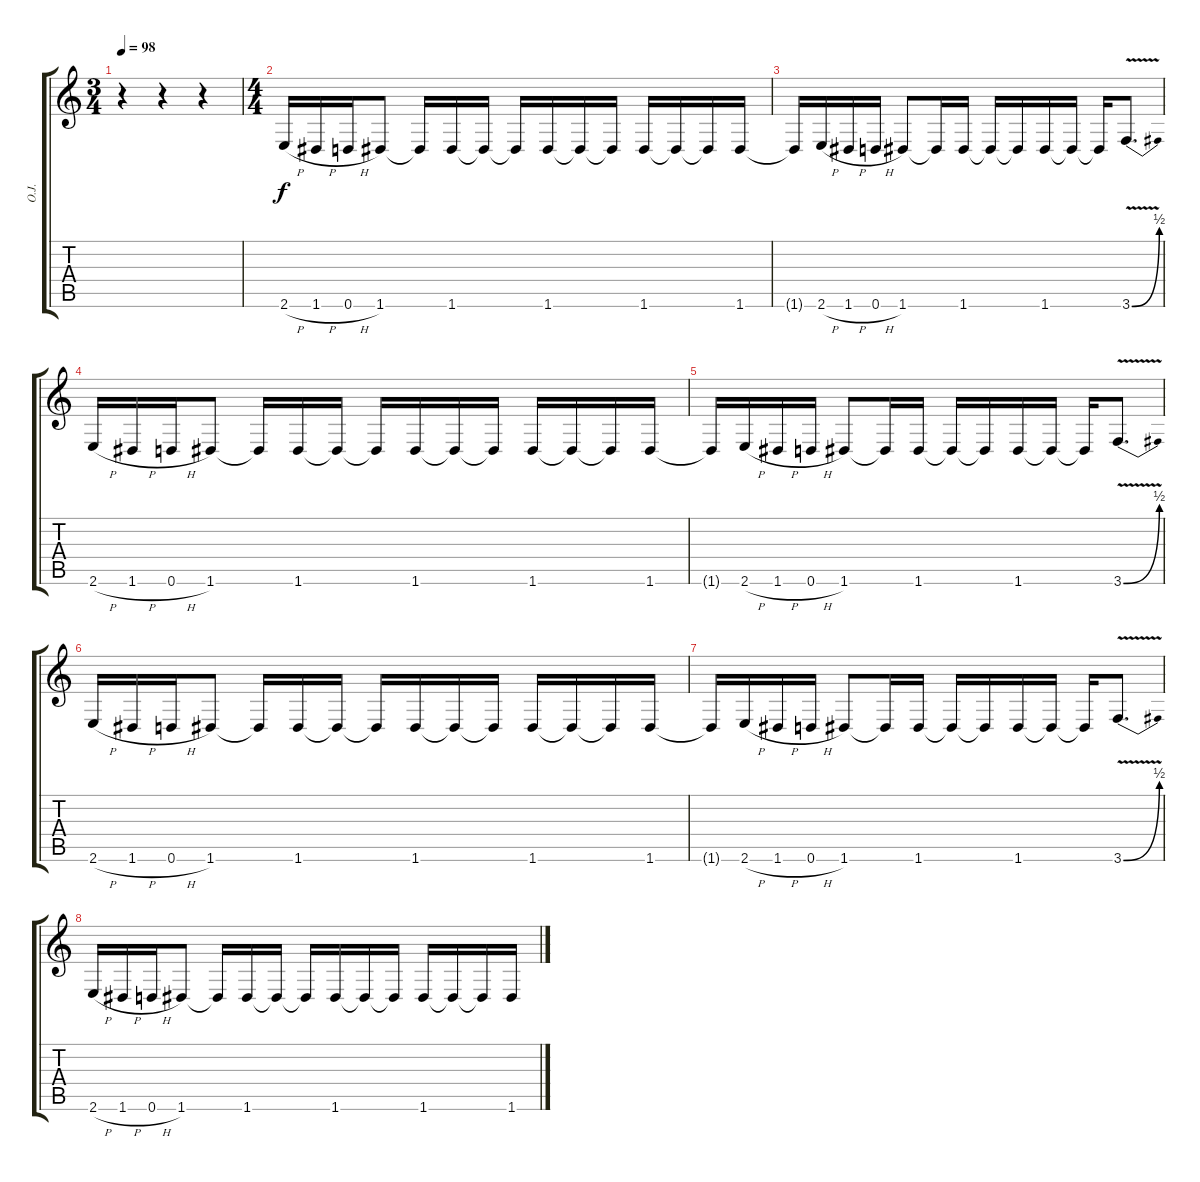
\track ("O.J." "O.J.") {instrument distortionguitar}
\staff {score tabs}
\tuning (D4 A3 F3 C3 G2 D2) {hide}
\ts (3 4)
\tempo 98
\clef g2
\ks c
r.4{dy f} r.4 r.4 |
\ts (4 4)
2.6{h}.16 1.6{h}.16 0.6{h}.16 1.6.8 1.6{t}.16 1.6.16 1.6{t}.16 1.6{t}.16 1.6.16 1.6{t}.16 1.6{t}.16 1.6.16 1.6{t}.16 1.6{t}.16 1.6.16 |
1.6{t}.16 2.6{h}.16 1.6{h}.16 0.6{h}.16 1.6.8 1.6{t}.16 1.6.16 1.6{t}.16 1.6{t}.16 1.6.16 1.6{t}.16 1.6{t}.16 3.6{be (bend 0 0 60 2) v}.8{d} |
2.6{h}.16 1.6{h}.16 0.6{h}.16 1.6.8 1.6{t}.16 1.6.16 1.6{t}.16 1.6{t}.16 1.6.16 1.6{t}.16 1.6{t}.16 1.6.16 1.6{t}.16 1.6{t}.16 1.6.16 |
1.6{t}.16 2.6{h}.16 1.6{h}.16 0.6{h}.16 1.6.8 1.6{t}.16 1.6.16 1.6{t}.16 1.6{t}.16 1.6.16 1.6{t}.16 1.6{t}.16 3.6{be (bend 0 0 60 2) v}.8{d} |
2.6{h}.16 1.6{h}.16 0.6{h}.16 1.6.8 1.6{t}.16 1.6.16 1.6{t}.16 1.6{t}.16 1.6.16 1.6{t}.16 1.6{t}.16 1.6.16 1.6{t}.16 1.6{t}.16 1.6.16 |
1.6{t}.16 2.6{h}.16 1.6{h}.16 0.6{h}.16 1.6.8 1.6{t}.16 1.6.16 1.6{t}.16 1.6{t}.16 1.6.16 1.6{t}.16 1.6{t}.16 3.6{be (bend 0 0 60 2) v}.8{d} |
2.6{h}.16 1.6{h}.16 0.6{h}.16 1.6.8 1.6{t}.16 1.6.16 1.6{t}.16 1.6{t}.16 1.6.16 1.6{t}.16 1.6{t}.16 1.6.16 1.6{t}.16 1.6{t}.16 1.6.16
